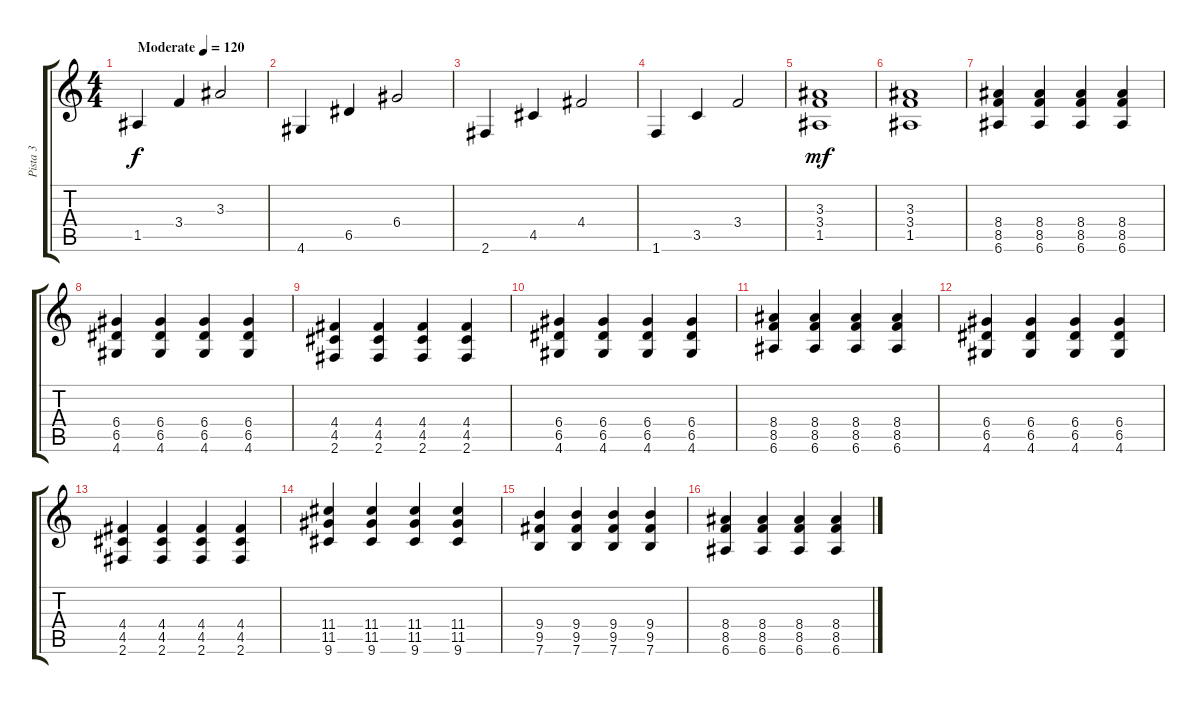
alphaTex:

\track ("Pista 3" "Pista 3") {instrument electricguitarjazz}
\staff {score tabs}
\tuning (E4 B3 G3 D3 A2 E2) {hide}
\ts (4 4)
\tempo (120 "Moderate")
\clef g2
\ks c
1.5.4{dy f instrument electricguitarjazz} 3.4.4 3.3.2 |
4.6.4 6.5.4 6.4.2 |
2.6.4 4.5.4 4.4.2 |
1.6.4 3.5.4 3.4.2 |
(3.3 3.4 1.5).1{dy mf} |
(3.3 3.4 1.5).1 |
(8.4 8.5 6.6).4 (8.4 8.5 6.6).4 (8.4 8.5 6.6).4 (8.4 8.5 6.6).4 |
(6.4 6.5 4.6).4 (6.4 6.5 4.6).4 (6.4 6.5 4.6).4 (6.4 6.5 4.6).4 |
(4.4 4.5 2.6).4 (4.4 4.5 2.6).4 (4.4 4.5 2.6).4 (4.4 4.5 2.6).4 |
(6.4 6.5 4.6).4 (6.4 6.5 4.6).4 (6.4 6.5 4.6).4 (6.4 6.5 4.6).4 |
(8.4 8.5 6.6).4 (8.4 8.5 6.6).4 (8.4 8.5 6.6).4 (8.4 8.5 6.6).4 |
(6.4 6.5 4.6).4 (6.4 6.5 4.6).4 (6.4 6.5 4.6).4 (6.4 6.5 4.6).4 |
(4.4 4.5 2.6).4 (4.4 4.5 2.6).4 (4.4 4.5 2.6).4 (4.4 4.5 2.6).4 |
(11.4 11.5 9.6).4 (11.4 11.5 9.6).4 (11.4 11.5 9.6).4 (11.4 11.5 9.6).4 |
(9.4 9.5 7.6).4 (9.4 9.5 7.6).4 (9.4 9.5 7.6).4 (9.4 9.5 7.6).4 |
(8.4 8.5 6.6).4 (8.4 8.5 6.6).4 (8.4 8.5 6.6).4 (8.4 8.5 6.6).4
